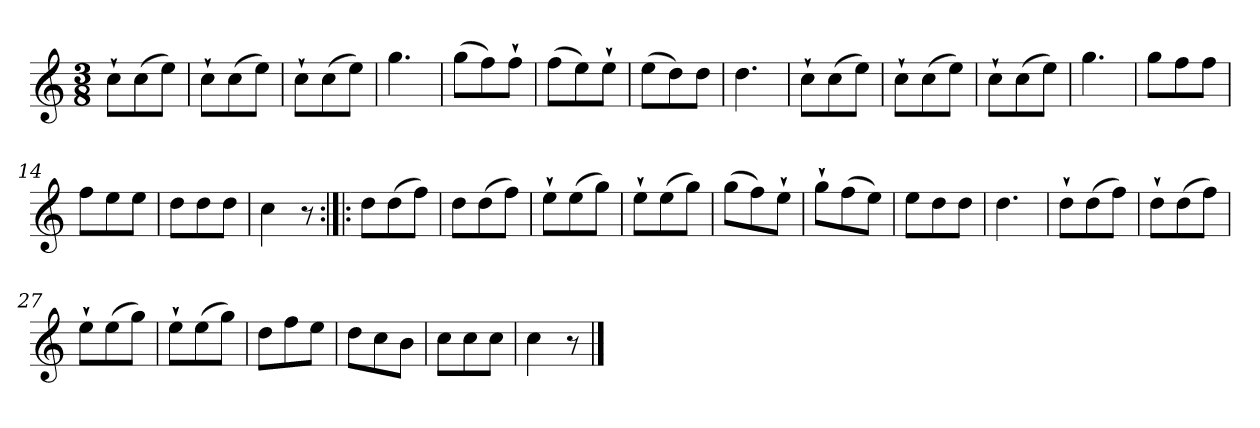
**kern
*part1
*staff1
*clefG2
*k[]
*C:
*M3/8
*MM120
=1
8cc`\L
(8cc\
8ee\J)
=2
8cc`\L
(8cc\
8ee\J)
=3
8cc`\L
(8cc\
8ee\J)
=4
4.gg
=5
(8gg\L
8ff\)
8ff`\J
=6
(8ff\L
8ee\)
8ee`\J
=7
(8ee\L
8dd\)
8dd\J
=8
4.dd
=9
8cc`\L
(8cc\
8ee\J)
=10
8cc`\L
(8cc\
8ee\J)
=11
8cc`\L
(8cc\
8ee\J)
=12
4.gg
=13
8gg\L
8ff\
8ff\J
=14
8ff\L
8ee\
8ee\J
=15
8dd\L
8dd\
8dd\J
=16
4cc
8r
=17:|!|:
8dd\L
(8dd\
8ff\J)
=18
8dd\L
(8dd\
8ff\J)
=19
8ee`\L
(8ee\
8gg\J)
=20
8ee`\L
(8ee\
8gg\J)
=21
(8gg\L
8ff\)
8ee`\J
=22
8gg`\L
(8ff\
8ee\J)
=23
8ee\L
8dd\
8dd\J
=24
4.dd
=25
8dd`\L
(8dd\
8ff\J)
=26
8dd`\L
(8dd\
8ff\J)
=27
8ee`\L
(8ee\
8gg\J)
=28
8ee`\L
(8ee\
8gg\J)
=29
8dd\L
8ff\
8ee\J
=30
8dd\L
8cc\
8b\J
=31
8cc\L
8cc\
8cc\J
=32
4cc
8r
==
*-
